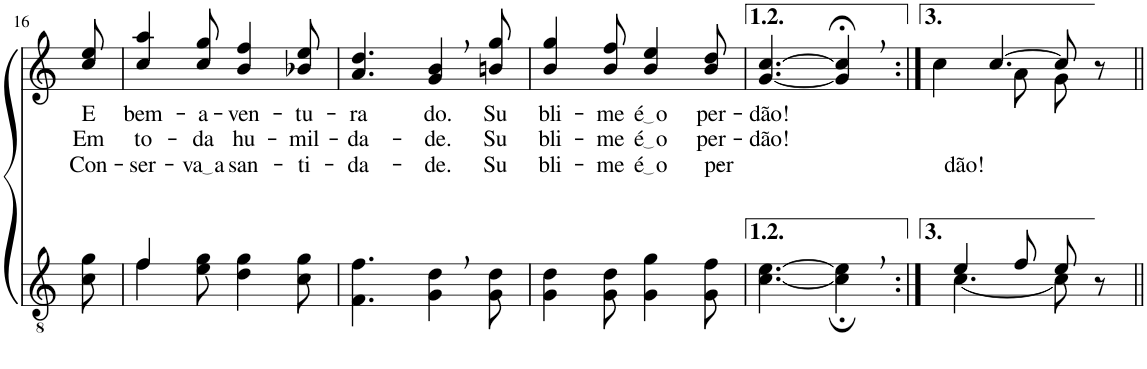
**kern	**kern	**text	**text	**text
*part2	*part1	*part1	*part1	*part1
*staff2	*staff1	*staff1	*staff1	*staff1
*I"Parte III e IV	*I"Parte I e II	*	*	*
!!LO:PB:g=z
*clefGv2	*clefG2	*	*	*
*Trd4c7	*Trd4c7	*	*	*
*k[]	*k[]	*	*	*
*M6/8	*M6/8	*	*	*
=16	=16	=16	=16	=16
!	!	!LO:LY:b	!LO:LY:b	!LO:LY:b
8c\ 8g\	8cc/ 8ee/	E	Em	Con-
=17	=17	=17	=17	=17
*^	*	*	*	*
!	!	!	!LO:LY:b	!LO:LY:b	!LO:LY:b
4f/	4f\	4cc/ 4aa/	bem-	to-	-ser-
!	!	!	!LO:LY:b	!LO:LY:b	!LO:LY:b
2ryy	8e\ 8g\	8cc/ 8gg/	-a-	-da	va a
!	!	!	!LO:LY:b	!LO:LY:b	!LO:LY:b
.	4d\ 4g\	4b/ 4ff/	-ven-	hu-	san-
!	!	!	!LO:LY:b	!LO:LY:b	!LO:LY:b
.	8c\ 8g\	8b-X/ 8ee/	-tu-	-mil-	-ti-
=18	=18	=18	=18	=18	=18
!	!	!	!LO:LY:b	!LO:LY:b	!LO:LY:b
*v	*v	*	*	*	*
4.F\ 4.f\	4.a/ 4.dd/	-ra	-da-	-da-
!	!	!LO:LY:b	!LO:LY:b	!LO:LY:b
4G\, 4d\,	4g/, 4b/,	do.	-de.	-de.
!	!	!LO:LY:b	!LO:LY:b	!LO:LY:b
8G\ 8d\	8bn/ 8gg/	Su	Su	Su
=19	=19	=19	=19	=19
!	!	!LO:LY:b	!LO:LY:b	!LO:LY:b
4G\ 4d\	4b/ 4gg/	bli-	bli-	bli-
!	!	!LO:LY:b	!LO:LY:b	!LO:LY:b
8G\ 8d\	8b/ 8ff/	-me	-me	-me
!	!	!LO:LY:b	!LO:LY:b	!LO:LY:b
4G\ 4g\	4b/ 4ee/	é o	é o	é o
!	!	!LO:LY:b	!LO:LY:b	!LO:LY:b
8G\ 8f\	8b/ 8dd/	per-	per-	per-
=20	=20	=20	=20	=20
!	!	!LO:LY:b	!LO:LY:b	!
[4.c\ [4.e\	[4.g/ [4.cc/	-dão!	-dão!	.
4c\];, 4e\];,	4g/];<, 4cc/];<,	.	.	.
=21:|!	=21:|!	=21:|!	=21:|!	=21:|!
*^	*	*	*	*
!	!	!	!	!	!LO:LY:b
*	*	*^	*	*	*
4e/	[4.c\	[4.cc/	4cc\	.	.	-dão!
8f/L	.	.	8a\L	.	.	.
8e/J	8c\]	8cc/]	8g\J	.	.	.
8r	8ryy	8r	8ryy	.	.	.
*v	*v	*	*	*	*	*
*	*v	*v	*	*	*
=||	=||	=||	=||	=||
*-	*-	*-	*-	*-
